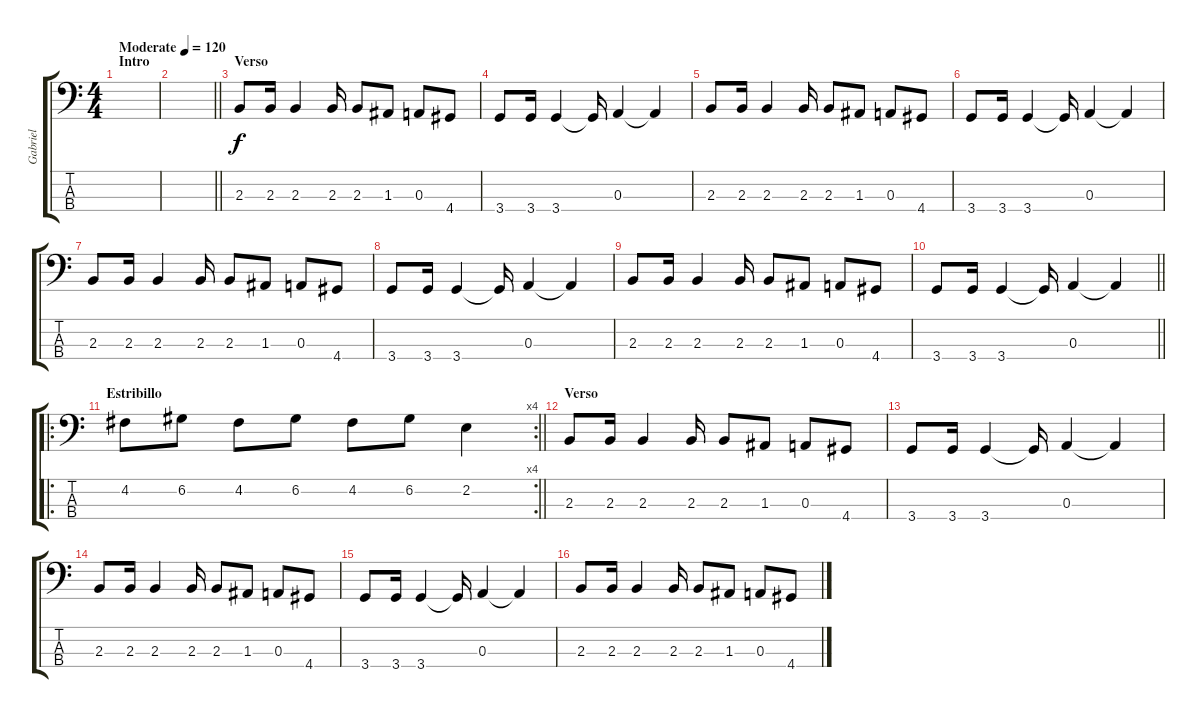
\track ("Gabriel" "Gabriel") {instrument electricbassfinger}
\staff {score tabs}
\tuning (G2 D2 A1 E1) {hide}
\ts (4 4)
\section ("" "Intro")
\tempo (120 "Moderate")
\clef f4
\ks c
|
\barLineRight lightlight
|
\section ("" "Verso")
2.3.8 2.3.16 2.3.4 2.3.16 2.3.8 1.3.8 0.3.8 4.4.8 |
3.4.8 3.4.16 3.4.4 3.4{t}.16 0.3.4 0.3{t}.4 |
2.3.8 2.3.16 2.3.4 2.3.16 2.3.8 1.3.8 0.3.8 4.4.8 |
3.4.8 3.4.16 3.4.4 3.4{t}.16 0.3.4 0.3{t}.4 |
2.3.8 2.3.16 2.3.4 2.3.16 2.3.8 1.3.8 0.3.8 4.4.8 |
3.4.8 3.4.16 3.4.4 3.4{t}.16 0.3.4 0.3{t}.4 |
2.3.8 2.3.16 2.3.4 2.3.16 2.3.8 1.3.8 0.3.8 4.4.8 |
\barLineRight lightlight
3.4.8 3.4.16 3.4.4 3.4{t}.16 0.3.4 0.3{t}.4 |
\ro
\rc 4
\section ("" "Estribillo")
\barLineRight lightlight
4.2.8 6.2.8 4.2.8 6.2.8 4.2.8 6.2.8 2.2.4 |
\section ("" "Verso")
2.3.8 2.3.16 2.3.4 2.3.16 2.3.8 1.3.8 0.3.8 4.4.8 |
3.4.8 3.4.16 3.4.4 3.4{t}.16 0.3.4 0.3{t}.4 |
2.3.8 2.3.16 2.3.4 2.3.16 2.3.8 1.3.8 0.3.8 4.4.8 |
3.4.8 3.4.16 3.4.4 3.4{t}.16 0.3.4 0.3{t}.4 |
2.3.8 2.3.16 2.3.4 2.3.16 2.3.8 1.3.8 0.3.8 4.4.8
